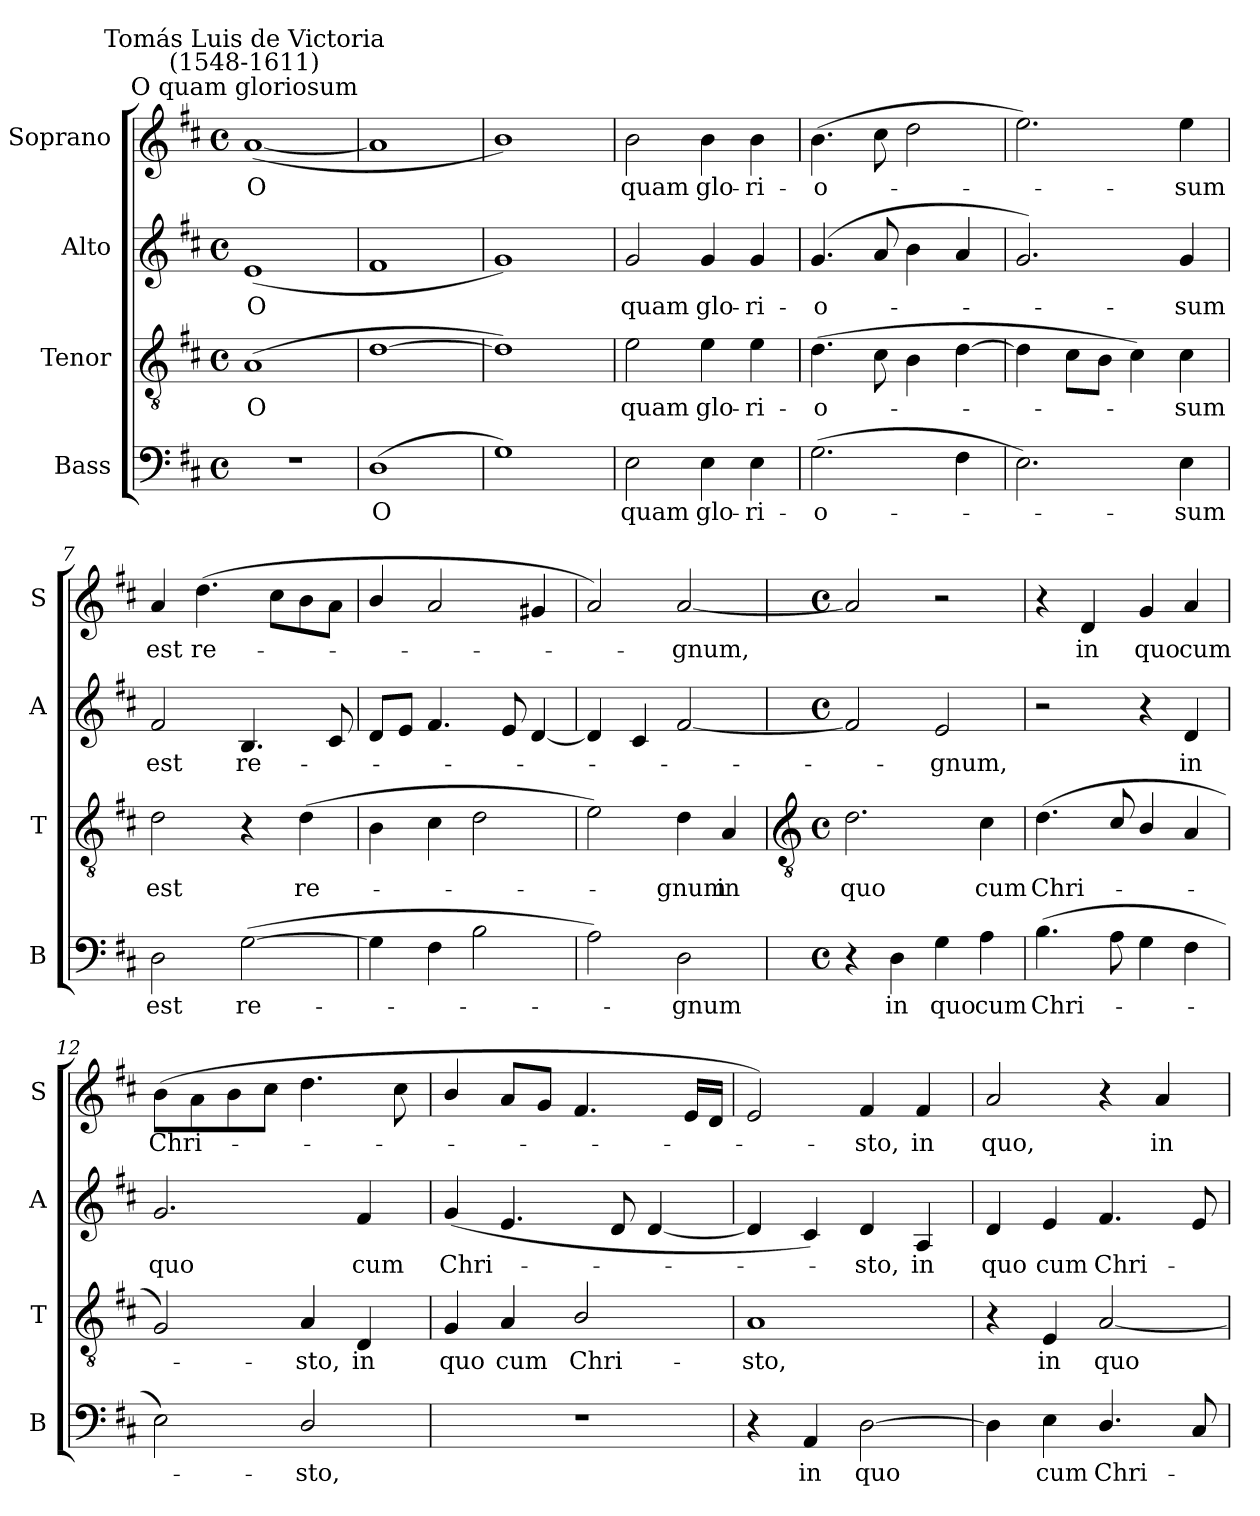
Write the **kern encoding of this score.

**kern	**text	**kern	**text	**kern	**text	**kern	**text
*part4	*part4	*part3	*part3	*part2	*part2	*part1	*part1
*staff4	*staff4	*staff3	*staff3	*staff2	*staff2	*staff1	*staff1
*I"Bass	*	*I"Tenor	*	*I"Alto	*	*I"Soprano	*
*I'B	*	*I'T	*	*I'A	*	*I'S	*
*clefF4	*	*clefGv2	*	*clefG2	*	*clefG2	*
*k[f#c#]	*	*k[f#c#]	*	*k[f#c#]	*	*k[f#c#]	*
*D:	*	*D:	*	*D:	*	*D:	*
*M4/4	*	*M4/4	*	*M4/4	*	*M4/4	*
*met(c)	*	*met(c)	*	*met(c)	*	*met(c)	*
=1	=1	=1	=1	=1	=1	=1	=1
!	!	!	!	!	!	!LO:TX:a:cj:t=O quam gloriosum	!
!	!	!	!	!	!	!LO:TX:a:cj:t=Tomás Luis de Victoria\n(1548-1611)	!
!	!	!	!LO:LY:b	!	!LO:LY:b	!	!LO:LY:b
1r	.	(<1A	O	(<1e	O	(<[1a	O
=2	=2	=2	=2	=2	=2	=2	=2
!	!LO:LY:b	!	!	!	!	!	!
(>1D	O	[1d	.	1f#	.	1a]	.
=3	=3	=3	=3	=3	=3	=3	=3
1G)	.	1d])	.	1g)	.	1b/)	.
=4	=4	=4	=4	=4	=4	=4	=4
!	!LO:LY:b	!	!LO:LY:b	!	!LO:LY:b	!	!LO:LY:b
2E	quam	2e	quam	2g	quam	2b	quam
!	!LO:LY:b	!	!LO:LY:b	!	!LO:LY:b	!	!LO:LY:b
4E	glo-	4e	glo-	4g	glo-	4b	glo-
!	!LO:LY:b	!	!LO:LY:b	!	!LO:LY:b	!	!LO:LY:b
4E	-ri-	4e	-ri-	4g	-ri-	4b	-ri-
=5	=5	=5	=5	=5	=5	=5	=5
!	!LO:LY:b	!	!LO:LY:b	!	!LO:LY:b	!	!LO:LY:b
(>2.G	-o-	(>4.d	-o-	(<4.g	-o-	(>4.b	-o-
.	.	8c#	.	8a	.	8cc#	.
.	.	4B	.	4b	.	2dd	.
4F#	.	[4d	.	4a	.	.	.
=6	=6	=6	=6	=6	=6	=6	=6
2.E)	.	4d]	.	2.g)	.	2.ee)	.
.	.	8c#L	.	.	.	.	.
.	.	8BJ	.	.	.	.	.
.	.	4c#)	.	.	.	.	.
!	!LO:LY:b	!	!LO:LY:b	!	!LO:LY:b	!	!LO:LY:b
4E	sum	4c#	sum	4g	sum	4ee	sum
=7	=7	=7	=7	=7	=7	=7	=7
!	!LO:LY:b	!	!LO:LY:b	!	!LO:LY:b	!	!LO:LY:b
2D	est	2d	est	2f#	est	4a	est
!	!	!	!	!	!	!	!LO:LY:b
.	.	.	.	.	.	(>4.dd	re-
!	!LO:LY:b	!	!	!	!LO:LY:b	!	!
(>[2G	re-	4r	.	4.B	re-	.	.
.	.	.	.	.	.	8cc#L	.
!	!	!	!LO:LY:b	!	!	!	!
.	.	(>4d	re-	.	.	8b	.
.	.	.	.	8c#	.	8aJ	.
=8	=8	=8	=8	=8	=8	=8	=8
4G]	.	4B	.	8dL	.	4b/	.
.	.	.	.	8eJ	.	.	.
4F#	.	4c#	.	4.f#	.	2a/	.
2B	.	2d	.	.	.	.	.
.	.	.	.	8e	.	.	.
.	.	.	.	[4d	.	4g#X	.
=9	=9	=9	=9	=9	=9	=9	=9
2A)	.	2e)	.	4d]	.	2a/)	.
.	.	.	.	4c#	.	.	.
!	!LO:LY:b	!	!LO:LY:b	!	!	!	!LO:LY:b
2D	gnum	4d	gnum	[2f#	.	[2a/	gnum,
!	!	!	!LO:LY:b	!	!	!	!
.	.	4A	in	.	.	.	.
!!LO:LB:g=z
=10	=10	=10	=10	=10	=10	=10	=10
*	*	*clefGv2	*	*	*	*	*
*M4/4	*	*M4/4	*	*M4/4	*	*M4/4	*
*met(c)	*	*met(c)	*	*met(c)	*	*met(c)	*
!	!	!	!LO:LY:b	!	!	!	!
4r	.	2.d	quo	2f#]	.	2a/]	.
!	!LO:LY:b	!	!	!	!	!	!
4D	in	.	.	.	.	.	.
!	!LO:LY:b	!	!	!	!LO:LY:b	!	!
4G	quo	.	.	2e	gnum,	2r	.
!	!LO:LY:b	!	!LO:LY:b	!	!	!	!
4A	cum	4c#	cum	.	.	.	.
=11	=11	=11	=11	=11	=11	=11	=11
!	!LO:LY:b	!	!LO:LY:b	!	!	!	!
(>4.B	Chri-	(<4.d	Chri-	2r	.	4r	.
!	!	!	!	!	!	!	!LO:LY:b
.	.	.	.	.	.	4d	in
8A	.	8c#/	.	.	.	.	.
!	!	!	!	!	!	!	!LO:LY:b
4G	.	4B/	.	4r	.	4g	quo
!	!	!	!	!	!LO:LY:b	!	!LO:LY:b
4F#	.	4A/	.	4d	in	4a/	cum
=12	=12	=12	=12	=12	=12	=12	=12
!	!	!	!	!	!LO:LY:b	!	!LO:LY:b
2E)	.	2G)	.	2.g	quo	(>8bL	Chri-
.	.	.	.	.	.	8a	.
.	.	.	.	.	.	8b	.
.	.	.	.	.	.	8cc#J	.
!	!LO:LY:b	!	!LO:LY:b	!	!	!	!
2D/	sto,	4A/	sto,	.	.	4.dd	.
!	!	!	!LO:LY:b	!	!LO:LY:b	!	!
.	.	4D	in	4f#	cum	.	.
.	.	.	.	.	.	8cc#	.
=13	=13	=13	=13	=13	=13	=13	=13
!	!	!	!LO:LY:b	!	!LO:LY:b	!	!
1r	.	4G	quo	(<4g	Chri-	4b/	.
!	!	!	!LO:LY:b	!	!	!	!
.	.	4A	cum	4.e	.	8aL	.
.	.	.	.	.	.	8gJ	.
!	!	!	!LO:LY:b	!	!	!	!
.	.	2B/	Chri-	.	.	4.f#	.
.	.	.	.	8d	.	.	.
.	.	.	.	[4d	.	.	.
.	.	.	.	.	.	16eLL	.
.	.	.	.	.	.	16dJJ	.
=14	=14	=14	=14	=14	=14	=14	=14
!	!	!	!LO:LY:b	!	!	!	!
4r	.	1A	-sto,	4d]	.	2e)	.
!	!LO:LY:b	!	!	!	!	!	!
4AA	in	.	.	4c#)	.	.	.
!	!LO:LY:b	!	!	!	!LO:LY:b	!	!LO:LY:b
[2D	quo	.	.	4d	sto,	4f#	sto,
!	!	!	!	!	!LO:LY:b	!	!LO:LY:b
.	.	.	.	4A	in	4f#	in
=15	=15	=15	=15	=15	=15	=15	=15
!	!	!	!	!	!LO:LY:b	!	!LO:LY:b
4D]	.	4r	.	4d	quo	2a/	quo,
!	!LO:LY:b	!	!LO:LY:b	!	!LO:LY:b	!	!
4E	cum	4E	in	4e	cum	.	.
!	!LO:LY:b	!	!LO:LY:b	!	!LO:LY:b	!	!
4.D/	Chri-	[2A/	quo	4.f#	Chri-	4r	.
!	!	!	!	!	!	!	!LO:LY:b
.	.	.	.	.	.	4a/	in
8C#/	.	.	.	8e	.	.	.
=	=	=	=	=	=	=	=
*-	*-	*-	*-	*-	*-	*-	*-
